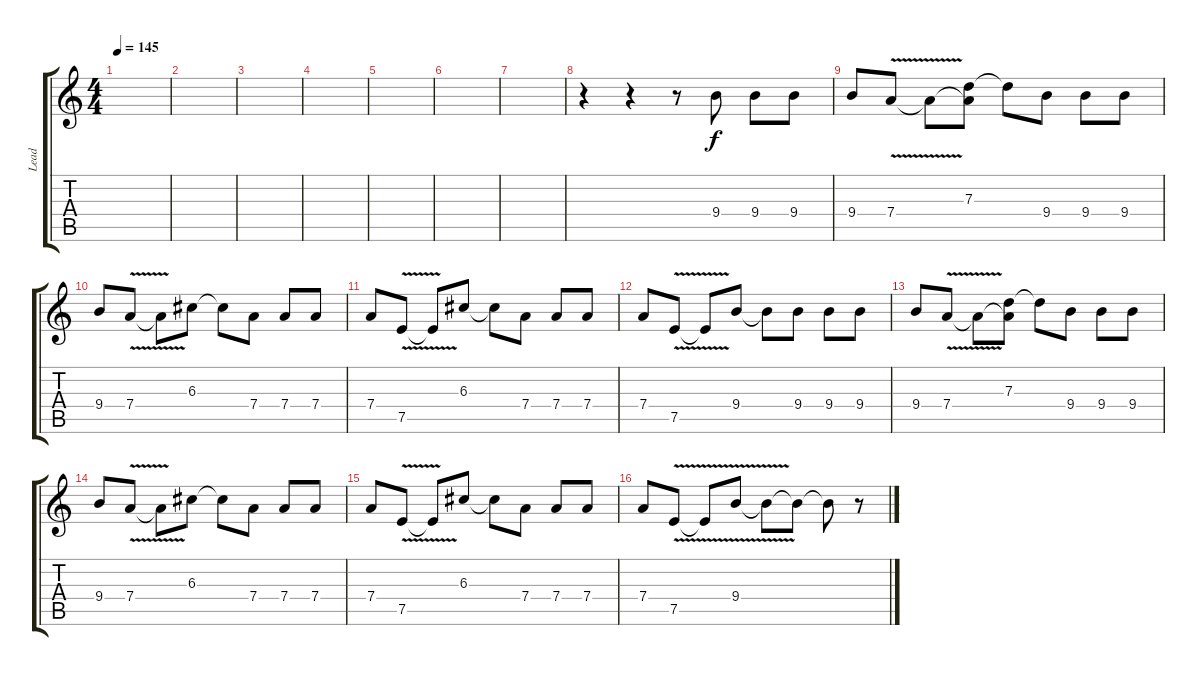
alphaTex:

\track ("Lead" "Lead") {instrument overdrivenguitar}
\staff {score tabs}
\tuning (E4 B3 G3 D3 A2 E2) {hide}
\ts (4 4)
\tempo 145
\clef g2
\ks c
|
|
|
|
|
|
|
r.4 r.4 r.8 9.4.8 9.4.8 9.4.8 |
9.4.8 7.4{v}.8 7.4{t}.8 (7.3 7.4{t}).8 7.3{t}.8 9.4.8 9.4.8 9.4.8 |
9.4.8 7.4{v}.8 7.4{t}.8 6.3.8 6.3{t}.8 7.4.8 7.4.8 7.4.8 |
7.4.8 7.5{v}.8 7.5{t}.8 6.3.8 6.3{t}.8 7.4.8 7.4.8 7.4.8 |
7.4.8 7.5{v}.8 7.5{t}.8 9.4.8 9.4{t}.8 9.4.8 9.4.8 9.4.8 |
9.4.8 7.4{v}.8 7.4{t}.8 (7.3 7.4{t}).8 7.3{t}.8 9.4.8 9.4.8 9.4.8 |
9.4.8 7.4{v}.8 7.4{t}.8 6.3.8 6.3{t}.8 7.4.8 7.4.8 7.4.8 |
7.4.8 7.5{v}.8 7.5{t}.8 6.3.8 6.3{t}.8 7.4.8 7.4.8 7.4.8 |
7.4.8 7.5{v}.8 7.5{t}.8 9.4{v}.8 9.4{t}.8 9.4{t}.8 9.4{t}.8 r.8
